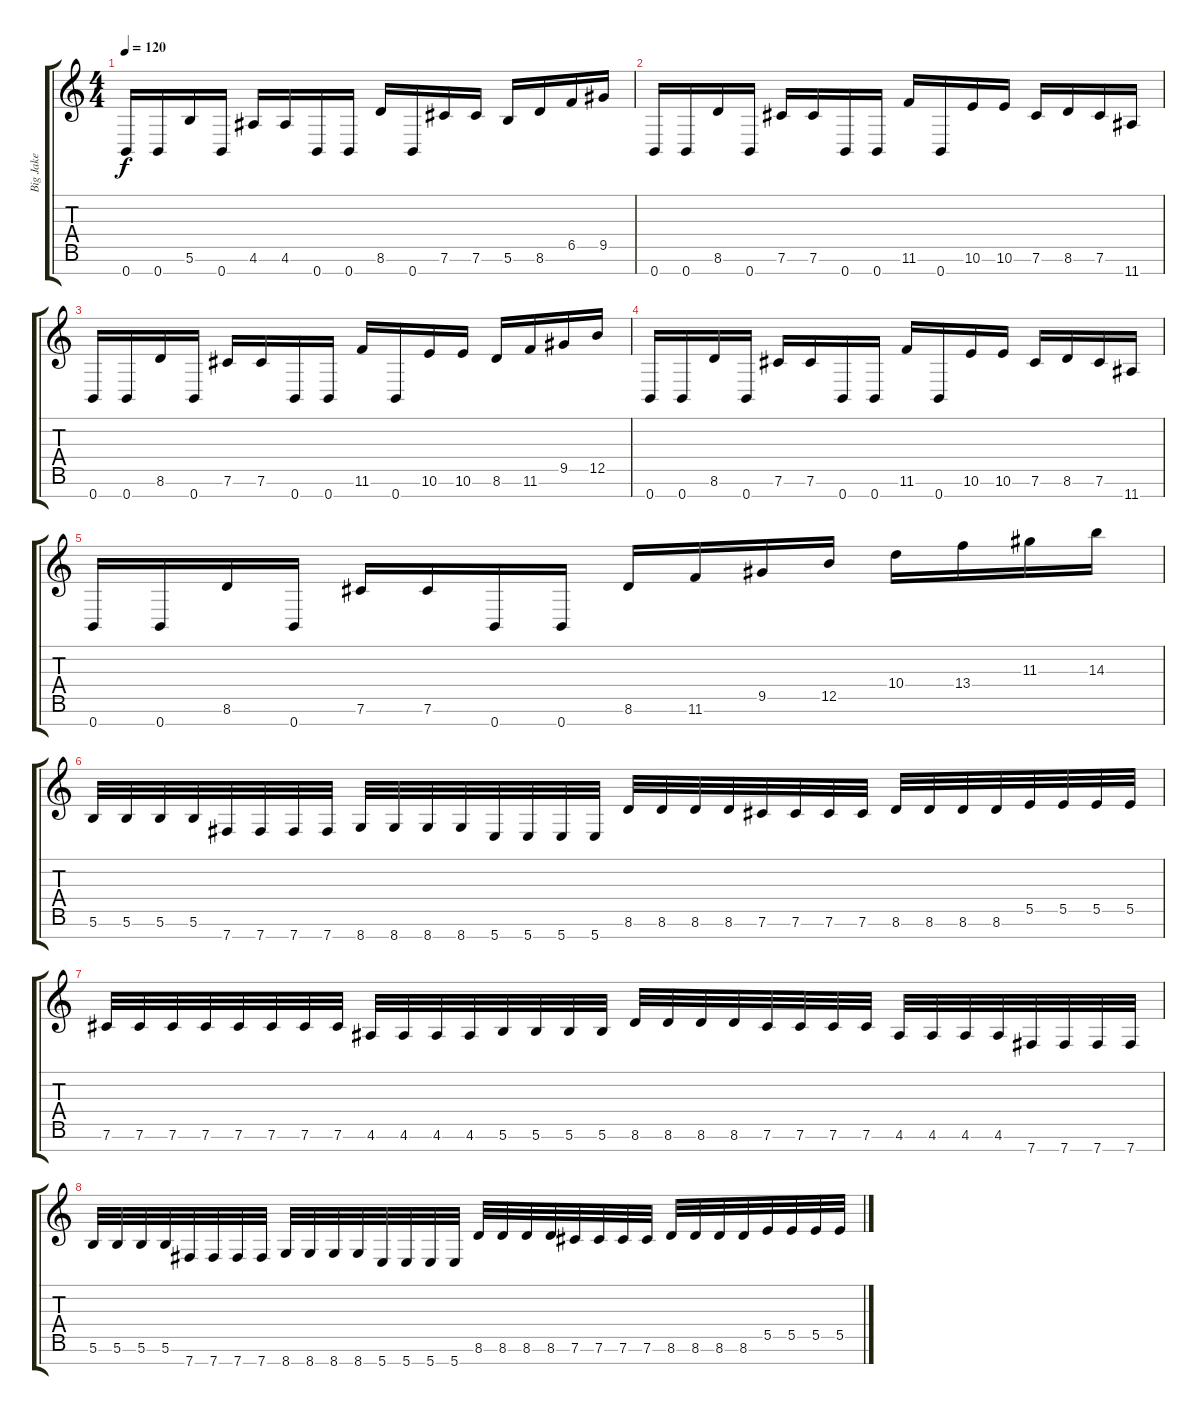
\track ("Big Jake" "Big Jake") {instrument distortionguitar}
\staff {score tabs}
\tuning (Gb4 Db4 A3 E3 B2 Gb2 B1) {hide}
\ts (4 4)
\tempo 120
\clef g2
\ks c
0.7.16{dy f} 0.7.16 5.6.16 0.7.16 4.6.16 4.6.16 0.7.16 0.7.16 8.6.16 0.7.16 7.6.16 7.6.16 5.6.16 8.6.16 6.5.16 9.5.16 |
0.7.16 0.7.16 8.6.16 0.7.16 7.6.16 7.6.16 0.7.16 0.7.16 11.6.16 0.7.16 10.6.16 10.6.16 7.6.16 8.6.16 7.6.16 11.7.16 |
0.7.16 0.7.16 8.6.16 0.7.16 7.6.16 7.6.16 0.7.16 0.7.16 11.6.16 0.7.16 10.6.16 10.6.16 8.6.16 11.6.16 9.5.16 12.5.16 |
0.7.16 0.7.16 8.6.16 0.7.16 7.6.16 7.6.16 0.7.16 0.7.16 11.6.16 0.7.16 10.6.16 10.6.16 7.6.16 8.6.16 7.6.16 11.7.16 |
0.7.16 0.7.16 8.6.16 0.7.16 7.6.16 7.6.16 0.7.16 0.7.16 8.6.16 11.6.16 9.5.16 12.5.16 10.4.16 13.4.16 11.3.16 14.3.16 |
5.6.32 5.6.32 5.6.32 5.6.32 7.7.32 7.7.32 7.7.32 7.7.32 8.7.32 8.7.32 8.7.32 8.7.32 5.7.32 5.7.32 5.7.32 5.7.32 8.6.32 8.6.32 8.6.32 8.6.32 7.6.32 7.6.32 7.6.32 7.6.32 8.6.32 8.6.32 8.6.32 8.6.32 5.5.32 5.5.32 5.5.32 5.5.32 |
7.6.32 7.6.32 7.6.32 7.6.32 7.6.32 7.6.32 7.6.32 7.6.32 4.6.32 4.6.32 4.6.32 4.6.32 5.6.32 5.6.32 5.6.32 5.6.32 8.6.32 8.6.32 8.6.32 8.6.32 7.6.32 7.6.32 7.6.32 7.6.32 4.6.32 4.6.32 4.6.32 4.6.32 7.7.32 7.7.32 7.7.32 7.7.32 |
5.6.32 5.6.32 5.6.32 5.6.32 7.7.32 7.7.32 7.7.32 7.7.32 8.7.32 8.7.32 8.7.32 8.7.32 5.7.32 5.7.32 5.7.32 5.7.32 8.6.32 8.6.32 8.6.32 8.6.32 7.6.32 7.6.32 7.6.32 7.6.32 8.6.32 8.6.32 8.6.32 8.6.32 5.5.32 5.5.32 5.5.32 5.5.32
